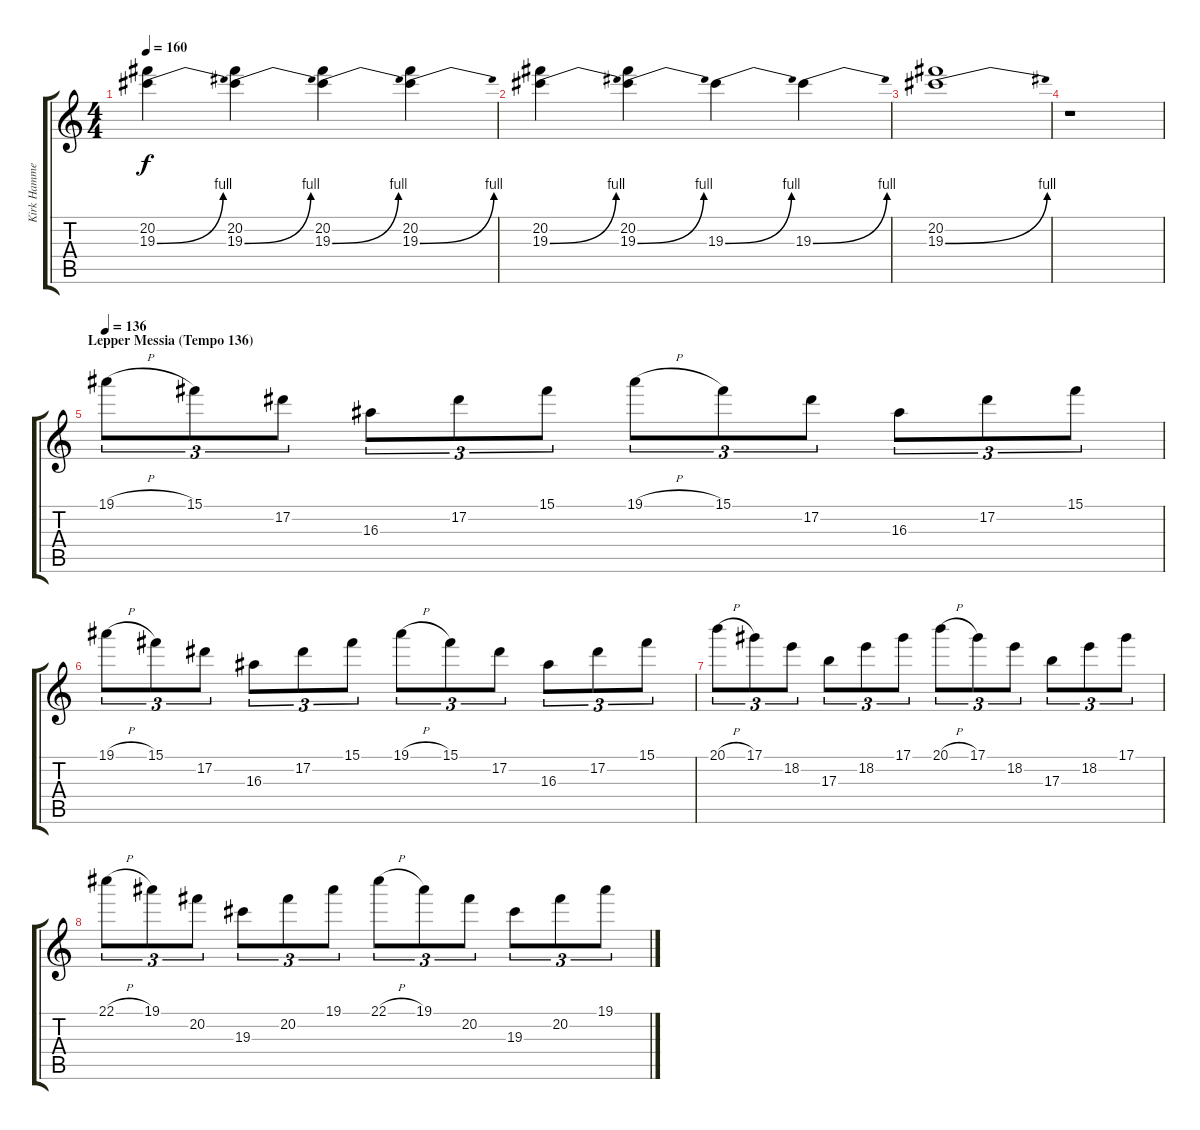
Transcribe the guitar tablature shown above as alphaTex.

\track ("Kirk Hammett (Distortion Guitar)" "Kirk Hamme") {instrument overdrivenguitar}
\staff {score tabs}
\tuning (Eb4 Bb3 Gb3 Db3 Ab2 Eb2) {hide}
\ts (4 4)
\tempo 160
\clef g2
\ks c
(20.2 19.3{be (bend 0 0 60 4)}).4{dy f} (20.2 19.3{be (bend 0 0 60 4)}).4 (20.2 19.3{be (bend 0 0 60 4)}).4 (20.2 19.3{be (bend 0 0 60 4)}).4 |
(20.2 19.3{be (bend 0 0 60 4)}).4 (20.2 19.3{be (bend 0 0 60 4)}).4 19.3{be (bend 0 0 60 4)}.4 19.3{be (bend 0 0 60 4)}.4 |
(20.2 19.3{be (bend 0 0 60 4)}).1 |
r.1 |
\section ("" "Lepper Messia (Tempo 136)")
\tempo 136
19.1{h}.8{tu (3 2)} 15.1.8{tu (3 2)} 17.2.8{tu (3 2)} 16.3.8{tu (3 2)} 17.2.8{tu (3 2)} 15.1.8{tu (3 2)} 19.1{h}.8{tu (3 2)} 15.1.8{tu (3 2)} 17.2.8{tu (3 2)} 16.3.8{tu (3 2)} 17.2.8{tu (3 2)} 15.1.8{tu (3 2)} |
19.1{h}.8{tu (3 2)} 15.1.8{tu (3 2)} 17.2.8{tu (3 2)} 16.3.8{tu (3 2)} 17.2.8{tu (3 2)} 15.1.8{tu (3 2)} 19.1{h}.8{tu (3 2)} 15.1.8{tu (3 2)} 17.2.8{tu (3 2)} 16.3.8{tu (3 2)} 17.2.8{tu (3 2)} 15.1.8{tu (3 2)} |
20.1{h}.8{tu (3 2)} 17.1.8{tu (3 2)} 18.2.8{tu (3 2)} 17.3.8{tu (3 2)} 18.2.8{tu (3 2)} 17.1.8{tu (3 2)} 20.1{h}.8{tu (3 2)} 17.1.8{tu (3 2)} 18.2.8{tu (3 2)} 17.3.8{tu (3 2)} 18.2.8{tu (3 2)} 17.1.8{tu (3 2)} |
22.1{h}.8{tu (3 2)} 19.1.8{tu (3 2)} 20.2.8{tu (3 2)} 19.3.8{tu (3 2)} 20.2.8{tu (3 2)} 19.1.8{tu (3 2)} 22.1{h}.8{tu (3 2)} 19.1.8{tu (3 2)} 20.2.8{tu (3 2)} 19.3.8{tu (3 2)} 20.2.8{tu (3 2)} 19.1.8{tu (3 2)}
